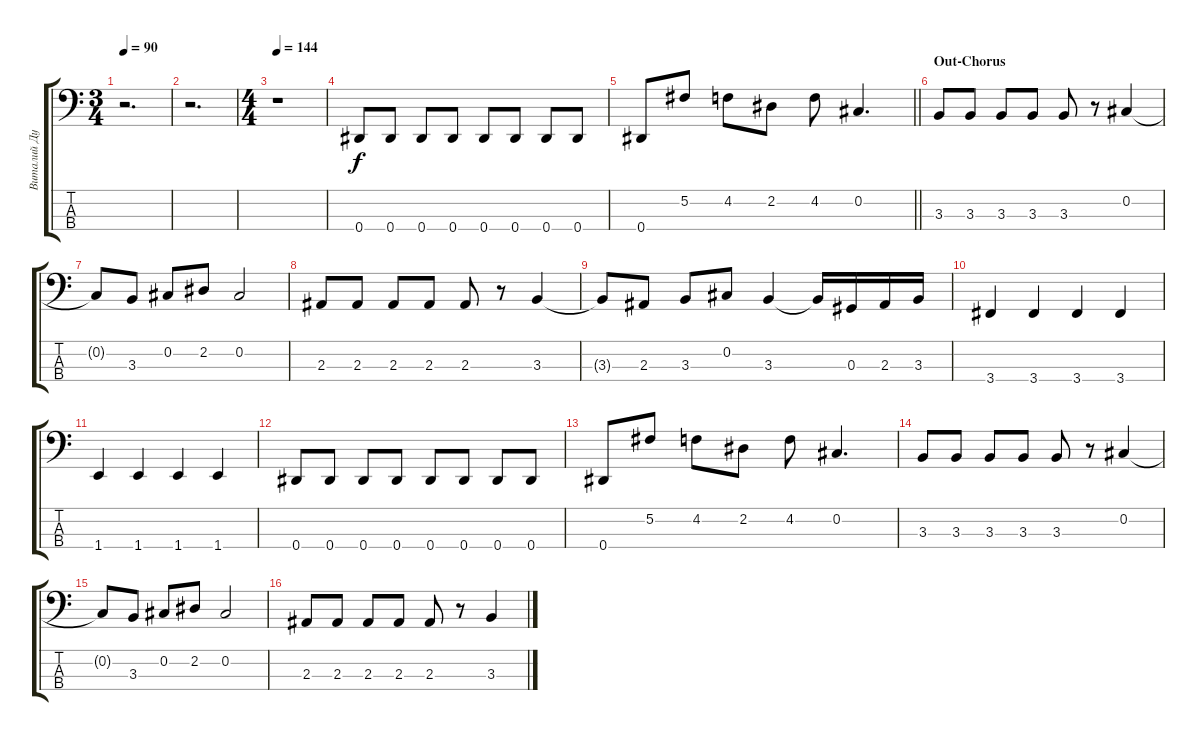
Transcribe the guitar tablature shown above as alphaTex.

\track ("Виталий Дубинин" "Виталий Ду") {instrument electricbassfinger}
\staff {score tabs}
\tuning (Gb2 Db2 Ab1 Eb1) {hide}
\ts (3 4)
\tempo 90
\clef f4
\ks c
r.2{d dy f} |
r.2{d} |
\ts (4 4)
\tempo 144
r.1 |
0.4.8 0.4.8 0.4.8 0.4.8 0.4.8 0.4.8 0.4.8 0.4.8 |
\barLineRight lightlight
0.4.8 5.2.8 4.2.8 2.2.8 4.2.8 0.2.4{d} |
\section ("" "Out-Chorus")
3.3.8 3.3.8 3.3.8 3.3.8 3.3.8 r.8 0.2.4 |
0.2{t}.8 3.3.8 0.2.8 2.2.8 0.2.2 |
2.3.8 2.3.8 2.3.8 2.3.8 2.3.8 r.8 3.3.4 |
3.3{t}.8 2.3.8 3.3.8 0.2.8 3.3.4 3.3{t}.16 0.3.16 2.3.16 3.3.16 |
3.4.4 3.4.4 3.4.4 3.4.4 |
1.4.4 1.4.4 1.4.4 1.4.4 |
0.4.8 0.4.8 0.4.8 0.4.8 0.4.8 0.4.8 0.4.8 0.4.8 |
0.4.8 5.2.8 4.2.8 2.2.8 4.2.8 0.2.4{d} |
3.3.8 3.3.8 3.3.8 3.3.8 3.3.8 r.8 0.2.4 |
0.2{t}.8 3.3.8 0.2.8 2.2.8 0.2.2 |
2.3.8 2.3.8 2.3.8 2.3.8 2.3.8 r.8 3.3.4
